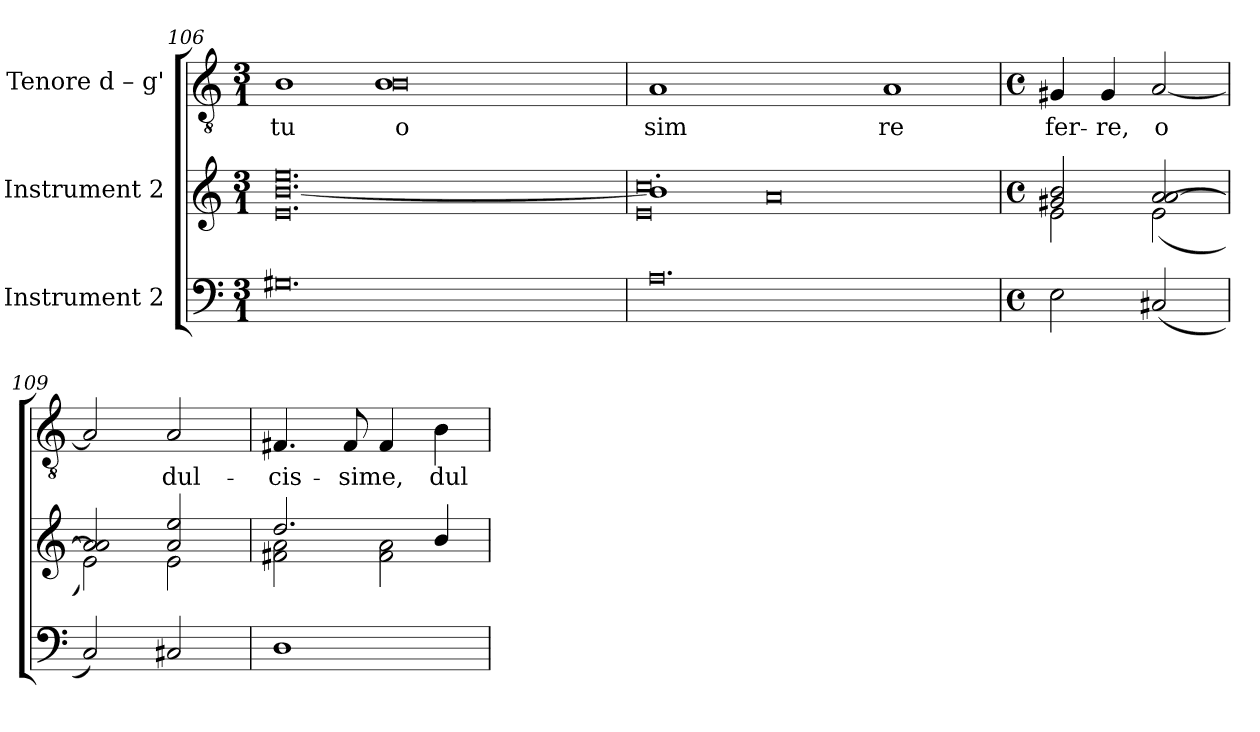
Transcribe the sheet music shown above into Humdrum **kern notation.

**kern	**kern	**kern	**text
*part3	*part2	*part1	*part1
*staff3	*staff2	*staff1	*staff1
*I"Instrument 2	*I"Instrument 2	*I"Tenore  d – g'	*
*clefF4	*clefG2	*clefGv2	*
*k[]	*k[]	*k[]	*
*C:	*C:	*C:	*
*M3/1	*M3/1	*M3/1	*
=106	=106	=106	=106
!	!	!	!LO:LY:b:cj
*	*	*^	*
0.G#X	0.ee 0.e [<0.b	1B	1ryy	tu
!	!	!	!	!LO:LY:b:cj
.	.	0B	1B	o
.	.	.	1ryy	.
=107	=107	=107	=107	=107
*	*^	*	*	*
!	!	!	!	!	!LO:LY:b:cj
*	*	*	*v	*v	*
0.A	1b'>]	0e 0cc	1A	sim
.	0a	.	1ryy	.
!	!	!	!	!LO:LY:b:cj
.	.	1ryy	1A	re
!!LO:PB:g=z
=108	=108	=108	=108	=108
*M4/4	*M4/4	*	*M4/4	*
*met(c)	*met(c)	*	*met(c)	*
!	!	!	!	!LO:LY:b:cj
2E\	2g#X/ 2b/	2e\	4G#X/	fer-
!	!	!	!	!LO:LY:b:cj
.	.	.	4G#/	-re,
!	!	!	!	!LO:LY:b:cj
(<2C#X/	[2a [2a	(<2e\	[2A	o
=109	=109	=109	=109	=109
2C/)	2a] 2a]	2e\)	2A]	.
!	!	!	!	!LO:LY:b:cj
2C#X/	2a/ 2ee/	2e\	2A/	dul-
=110	=110	=110	=110	=110
!	!	!	!	!LO:LY:b:cj
1D	2.dd/	2f#X\ 2a\	4.F#X/	-cis-
!	!	!	!	!LO:LY:b:cj
.	.	.	8F#/	-sime,
!	!	!	!	!LO:LY:b:cj
.	.	2f#\ 2a\	4F#/	.
!	!	!	!	!LO:LY:b:cj
.	4b/	.	4B\	dul-
*	*v	*v	*	*
=	=	=	=
*-	*-	*-	*-
